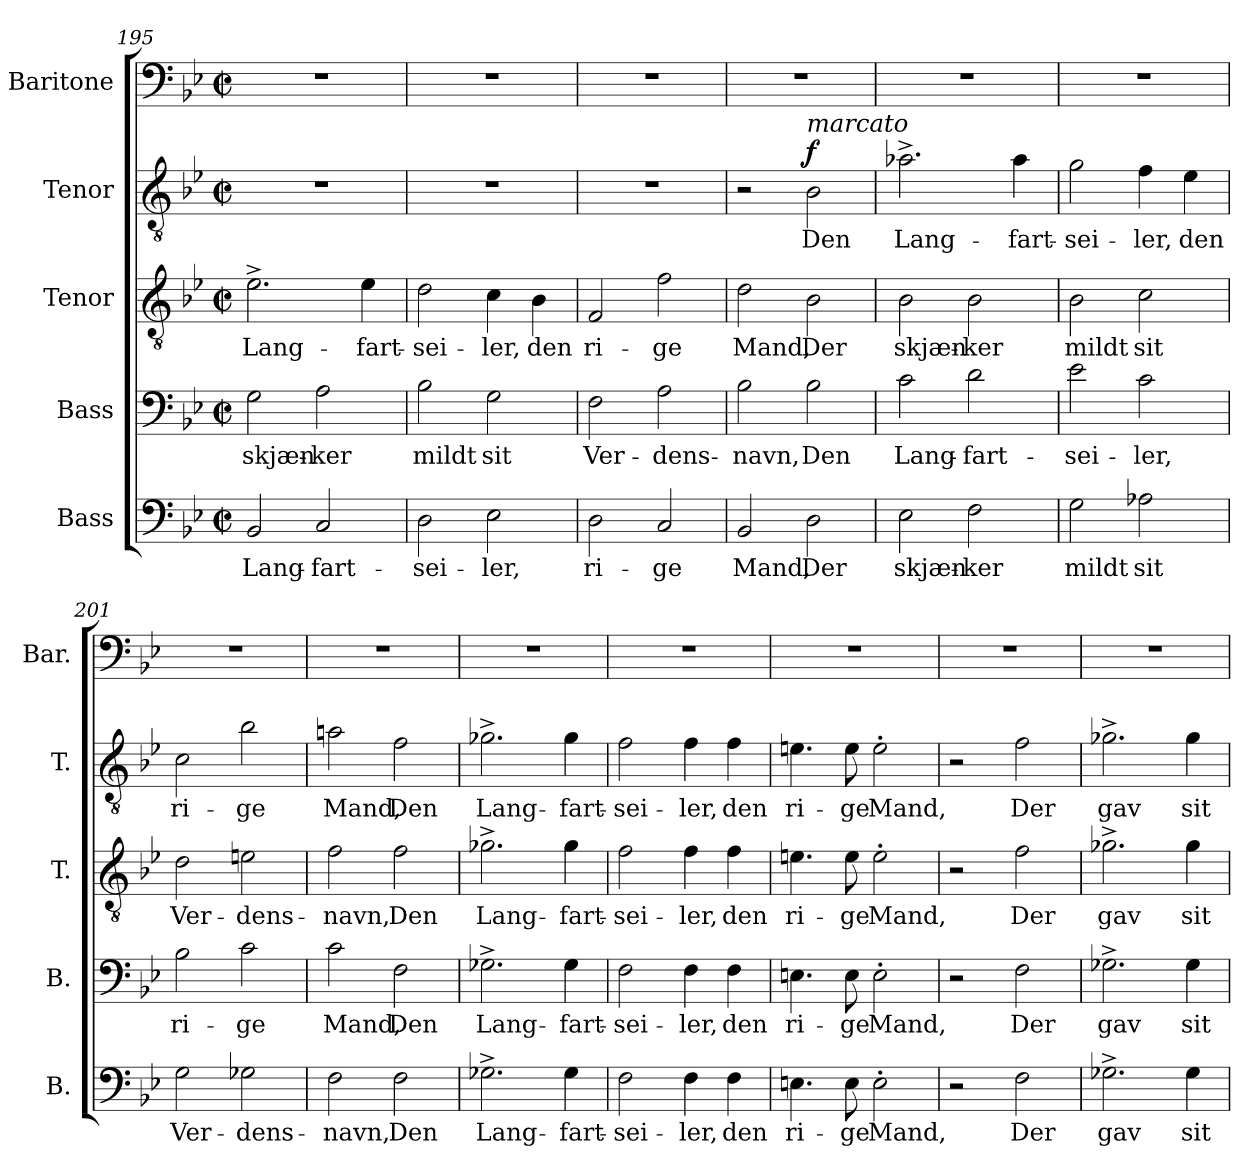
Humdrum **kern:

**kern	**text	**dynam	**kern	**text	**dynam	**kern	**text	**dynam	**kern	**text	**dynam	**kern
*part5	*part5	*part5	*part4	*part4	*part4	*part3	*part3	*part3	*part2	*part2	*part2	*part1
*staff5	*staff5	*staff5	*staff4	*staff4	*staff4	*staff3	*staff3	*staff3	*staff2	*staff2	*staff2	*staff1
*I"Bass	*	*	*I"Bass	*	*	*I"Tenor	*	*	*I"Tenor	*	*	*I"Baritone
*I'B.	*	*	*I'B.	*	*	*I'T.	*	*	*I'T.	*	*	*I'Bar.
*clefF4	*	*	*clefF4	*	*	*clefGv2	*	*	*clefGv2	*	*	*clefF4
*k[b-e-]	*	*	*k[b-e-]	*	*	*k[b-e-]	*	*	*k[b-e-]	*	*	*k[b-e-]
*M2/2	*	*	*M2/2	*	*	*M2/2	*	*	*M2/2	*	*	*M2/2
*met(c|)	*	*	*met(c|)	*	*	*met(c|)	*	*	*met(c|)	*	*	*met(c|)
=195	=195	=195	=195	=195	=195	=195	=195	=195	=195	=195	=195	=195
!	!LO:LY:b	!	!	!LO:LY:b	!	!	!LO:LY:b	!	!	!	!	!
2BB-/	Lang-	.	2G\	skjæn-	.	2.e-^\	Lang-	.	1r	.	.	1r
!	!LO:LY:b	!	!	!LO:LY:b	!	!	!	!	!	!	!	!
2C/	-fart-	.	2A\	-ker	.	.	.	.	.	.	.	.
!	!	!	!	!	!	!	!LO:LY:b	!	!	!	!	!
.	.	.	.	.	.	4e-\	-fart-	.	.	.	.	.
=196	=196	=196	=196	=196	=196	=196	=196	=196	=196	=196	=196	=196
!	!LO:LY:b	!	!	!LO:LY:b	!	!	!LO:LY:b	!	!	!	!	!
2D\	-sei-	.	2B-\	mildt	.	2d\	-sei-	.	1r	.	.	1r
!	!LO:LY:b	!	!	!LO:LY:b	!	!	!LO:LY:b	!	!	!	!	!
2E-\	-ler,	.	2G\	sit	.	4c\	-ler,	.	.	.	.	.
!	!	!	!	!	!	!	!LO:LY:b	!	!	!	!	!
.	.	.	.	.	.	4B-\	den	.	.	.	.	.
=197	=197	=197	=197	=197	=197	=197	=197	=197	=197	=197	=197	=197
!	!LO:LY:b	!	!	!LO:LY:b	!	!	!LO:LY:b	!	!	!	!	!
2D\	ri-	.	2F\	Ver-	.	2F/	ri-	.	1r	.	.	1r
!	!LO:LY:b	!	!	!LO:LY:b	!	!	!LO:LY:b	!	!	!	!	!
2C/	-ge	.	2A\	-dens-	.	2f\	-ge	.	.	.	.	.
=198	=198	=198	=198	=198	=198	=198	=198	=198	=198	=198	=198	=198
!	!LO:LY:b	!	!	!LO:LY:b	!	!	!LO:LY:b	!	!	!	!	!
2BB-/	Mand,	.	2B-\	-navn,	.	2d\	Mand,	.	2r	.	.	1r
!	!	!	!	!	!	!	!	!	!LO:TX:a:i:t=marcato	!	!	!
!	!LO:LY:b	!	!	!LO:LY:b	!	!	!LO:LY:b	!	!	!LO:LY:b	!LO:DY:a	!
2D\	Der	.	2B-\	Den	.	2B-\	Der	.	2B-\	Den	f	.
!!LO:LB:g=z
=199	=199	=199	=199	=199	=199	=199	=199	=199	=199	=199	=199	=199
!	!LO:LY:b	!	!	!LO:LY:b	!	!	!LO:LY:b	!	!	!LO:LY:b	!	!
2E-\	skjæn-	.	2c\	Lang-	.	2B-\	skjæn-	.	2.a-X^\	Lang-	.	1r
!	!LO:LY:b	!	!	!LO:LY:b	!	!	!LO:LY:b	!	!	!	!	!
2F\	-ker	.	2d\	-fart-	.	2B-\	-ker	.	.	.	.	.
!	!	!	!	!	!	!	!	!	!	!LO:LY:b	!	!
.	.	.	.	.	.	.	.	.	4a-\	-fart-	.	.
=200	=200	=200	=200	=200	=200	=200	=200	=200	=200	=200	=200	=200
!	!LO:LY:b	!	!	!LO:LY:b	!	!	!LO:LY:b	!	!	!LO:LY:b	!	!
2G\	mildt	.	2e-\	-sei-	.	2B-\	mildt	.	2g\	-sei-	.	1r
!	!LO:LY:b	!	!	!LO:LY:b	!	!	!LO:LY:b	!	!	!LO:LY:b	!	!
2A-X\	sit	.	2c\	-ler,	.	2c\	sit	.	4f\	-ler,	.	.
!	!	!	!	!	!	!	!	!	!	!LO:LY:b	!	!
.	.	.	.	.	.	.	.	.	4e-\	den	.	.
=201	=201	=201	=201	=201	=201	=201	=201	=201	=201	=201	=201	=201
!	!LO:LY:b	!	!	!LO:LY:b	!	!	!LO:LY:b	!	!	!LO:LY:b	!	!
2G\	Ver-	.	2B-\	ri-	.	2d\	Ver-	.	2c\	ri-	.	1r
!	!LO:LY:b	!	!	!LO:LY:b	!	!	!LO:LY:b	!	!	!LO:LY:b	!	!
2G-X\	-dens-	.	2c\	-ge	.	2en\	-dens-	.	2b-\	-ge	.	.
=202	=202	=202	=202	=202	=202	=202	=202	=202	=202	=202	=202	=202
!	!LO:LY:b	!	!	!LO:LY:b	!	!	!LO:LY:b	!	!	!LO:LY:b	!	!
2F\	-navn,	.	2c\	Mand,	.	2f\	-navn,	.	2an\	Mand,	.	1r
!	!LO:LY:b	!	!	!LO:LY:b	!	!	!LO:LY:b	!	!	!LO:LY:b	!	!
2F\	Den	.	2F\	Den	.	2f\	Den	.	2f\	Den	.	.
=203	=203	=203	=203	=203	=203	=203	=203	=203	=203	=203	=203	=203
!	!LO:LY:b	!LO:DY:a	!	!LO:LY:b	!	!	!LO:LY:b	!	!	!LO:LY:b	!	!
!	!	!LO:DY:n=1:a	!	!	!LO:DY:a	!	!	!	!	!	!	!
!	!	!	!	!	!LO:DY:n=1:a	!	!	!LO:DY:a	!	!	!	!
!	!	!	!	!	!	!	!	!LO:DY:n=1:a	!	!	!LO:DY:a	!
!	!	!	!	!	!	!	!	!	!	!	!LO:DY:n=1:a	!
2.G-X^\	Lang-	other-dynamics f	2.G-X^\	Lang-	other-dynamics f	2.g-X^\	Lang-	other-dynamics f	2.g-X^\	Lang-	other-dynamics f	1r
!	!LO:LY:b	!	!	!LO:LY:b	!	!	!LO:LY:b	!	!	!LO:LY:b	!	!
4G-\	-fart-	.	4G-\	-fart-	.	4g-\	-fart-	.	4g-\	-fart-	.	.
=204	=204	=204	=204	=204	=204	=204	=204	=204	=204	=204	=204	=204
!	!LO:LY:b	!	!	!LO:LY:b	!	!	!LO:LY:b	!	!	!LO:LY:b	!	!
2F\	-sei-	.	2F\	-sei-	.	2f\	-sei-	.	2f\	-sei-	.	1r
!	!LO:LY:b	!	!	!LO:LY:b	!	!	!LO:LY:b	!	!	!LO:LY:b	!	!
4F\	-ler,	.	4F\	-ler,	.	4f\	-ler,	.	4f\	-ler,	.	.
!	!LO:LY:b	!	!	!LO:LY:b	!	!	!LO:LY:b	!	!	!LO:LY:b	!	!
4F\	den	.	4F\	den	.	4f\	den	.	4f\	den	.	.
=205	=205	=205	=205	=205	=205	=205	=205	=205	=205	=205	=205	=205
!	!LO:LY:b	!	!	!LO:LY:b	!	!	!LO:LY:b	!	!	!LO:LY:b	!	!
4.En\	ri-	.	4.En\	ri-	.	4.en\	ri-	.	4.en\	ri-	.	1r
!	!LO:LY:b	!	!	!LO:LY:b	!	!	!LO:LY:b	!	!	!LO:LY:b	!	!
8E\	-ge	.	8E\	-ge	.	8e\	-ge	.	8e\	-ge	.	.
!	!LO:LY:b	!	!	!LO:LY:b	!	!	!LO:LY:b	!	!	!LO:LY:b	!	!
2E'\	Mand,	.	2E'\	Mand,	.	2e'\	Mand,	.	2e'\	Mand,	.	.
=206	=206	=206	=206	=206	=206	=206	=206	=206	=206	=206	=206	=206
2r	.	.	2r	.	.	2r	.	.	2r	.	.	1r
!	!LO:LY:b	!	!	!LO:LY:b	!	!	!LO:LY:b	!	!	!LO:LY:b	!	!
2F\	Der	.	2F\	Der	.	2f\	Der	.	2f\	Der	.	.
=207	=207	=207	=207	=207	=207	=207	=207	=207	=207	=207	=207	=207
!	!LO:LY:b	!	!	!LO:LY:b	!	!	!LO:LY:b	!	!	!LO:LY:b	!	!
2.G-X^\	gav	.	2.G-X^\	gav	.	2.g-X^\	gav	.	2.g-X^\	gav	.	1r
!	!LO:LY:b	!	!	!LO:LY:b	!	!	!LO:LY:b	!	!	!LO:LY:b	!	!
4G-\	sit	.	4G-\	sit	.	4g-\	sit	.	4g-\	sit	.	.
=	=	=	=	=	=	=	=	=	=	=	=	=
*-	*-	*-	*-	*-	*-	*-	*-	*-	*-	*-	*-	*-
